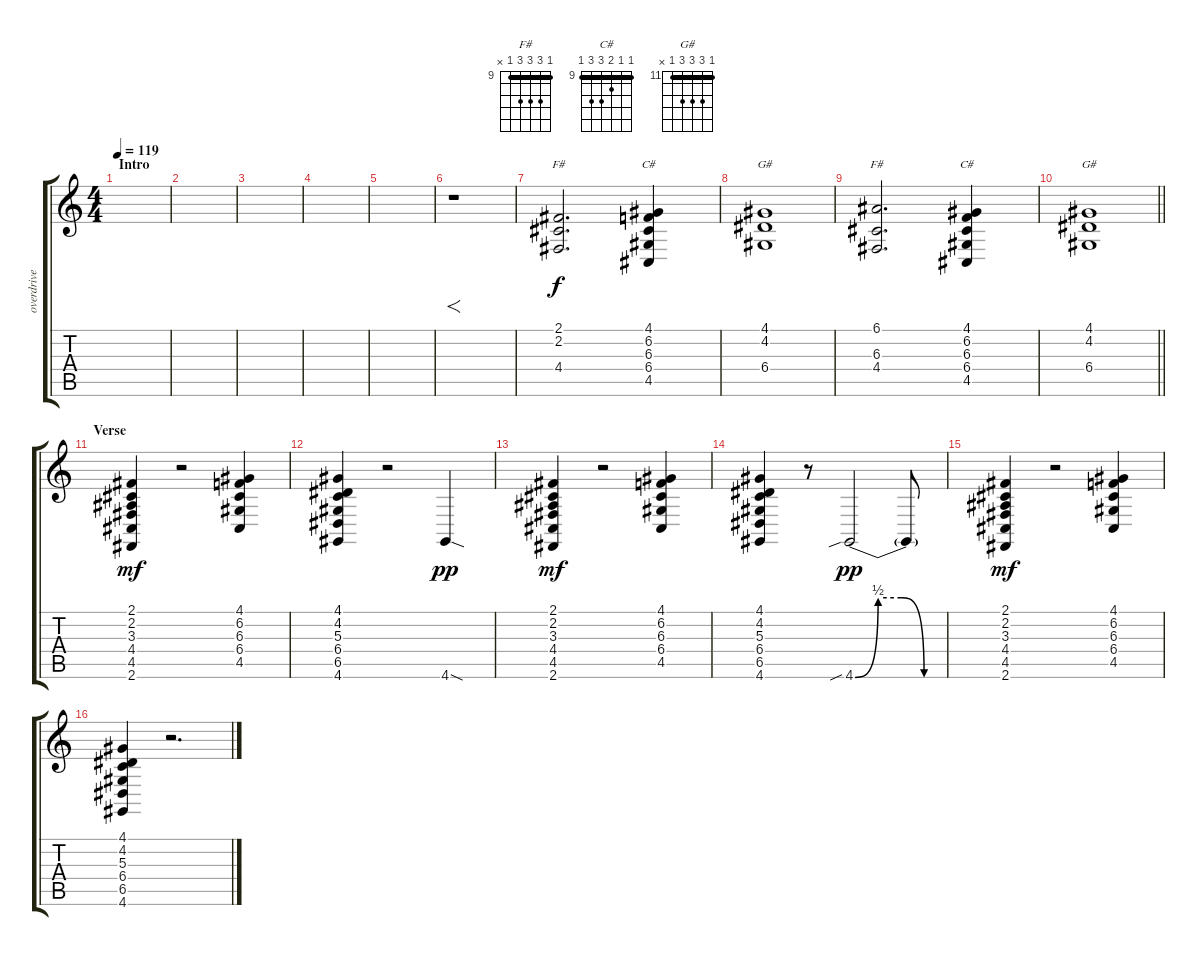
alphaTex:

\track ("overdrive E-Guitar" "overdrive ") {instrument acousticgrandpiano}
\staff {score tabs}
\tuning (E4 B3 G3 D3 A2 E2) {hide}
\chord ("F#" 2 2 3 4 4 2) {barre 2}
\chord ("C#" 4 6 6 6 4 x) {firstfret 4 barre 4}
\chord ("G#" 4 4 5 6 6 4) {firstfret 4 barre 4}
\chord ("F#" 9 11 11 11 9 x) {firstfret 9 barre 9}
\chord ("C#" 9 9 10 11 11 9) {firstfret 9 barre 9}
\chord ("G#" 11 13 13 13 11 x) {firstfret 11 barre 11}
\ts (4 4)
\section ("" "Intro")
\tempo 119
\clef g2
\ks c
|
|
|
|
|
r.1{f} |
(2.1 2.2 4.4).2{d ch "F#"} (4.1 6.2 6.3 6.4 4.5).4{ch "C#"} |
(4.1 4.2 6.4).1{ch "G#"} |
(6.1 6.3 4.4).2{d ch "F#"} (4.1 6.2 6.3 6.4 4.5).4{ch "C#"} |
\barLineRight lightlight
(4.1 4.2 6.4).1{ch "G#"} |
\section ("" "Verse")
(2.1 2.2 3.3 4.4 4.5 2.6).4{dy mf} r.2 (4.1 6.2 6.3 6.4 4.5).4 |
(4.1 4.2 5.3 6.4 6.5 4.6).4 r.2 4.6{sod}.4{dy pp} |
(2.1 2.2 3.3 4.4 4.5 2.6).4{dy mf} r.2 (4.1 6.2 6.3 6.4 4.5).4 |
(4.1 4.2 5.3 6.4 6.5 4.6).4 r.8 4.6{be (custom 0 0 15 2 30 2 45 0 60 0) sib}.2{dy pp} 4.6{t}.8 |
(2.1 2.2 3.3 4.4 4.5 2.6).4{dy mf} r.2 (4.1 6.2 6.3 6.4 4.5).4 |
(4.1 4.2 5.3 6.4 6.5 4.6).4 r.2{d}
